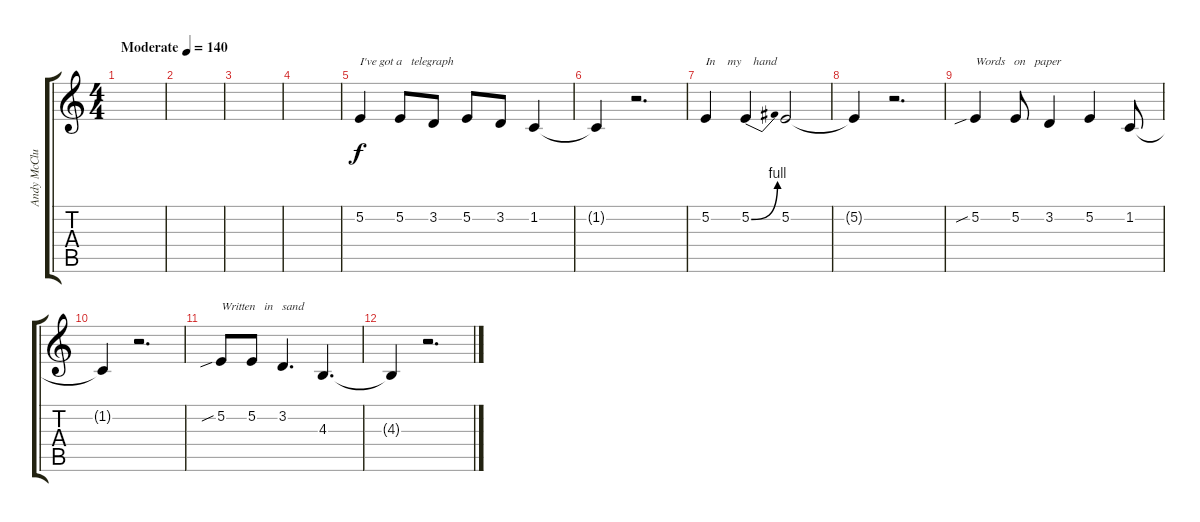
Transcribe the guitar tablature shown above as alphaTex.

\track ("Andy McCluskey - Voice" "Andy McClu") {instrument englishhorn}
\staff {score tabs}
\tuning (E4 B3 G3 D3 A2 E2) {hide}
\ts (4 4)
\tempo (140 "Moderate")
\clef g2
\ks c
|
|
|
|
5.2.4{txt "I've got a   telegraph"} 5.2.8 3.2.8 5.2.8 3.2.8 1.2.4 |
1.2{t}.4 r.2{d} |
5.2.4{txt "In    my    hand"} 5.2{be (bend 0 0 60 4)}.4 5.2.2 |
5.2{t}.4 r.2{d} |
5.2{sib}.4{txt "Words   on   paper"} 5.2.8 3.2.4 5.2.4 1.2.8 |
1.2{t}.4 r.2{d} |
5.2{sib}.8{txt "Written   in   sand"} 5.2.8 3.2.4{d} 4.3.4{d} |
4.3{t}.4 r.2{d}
